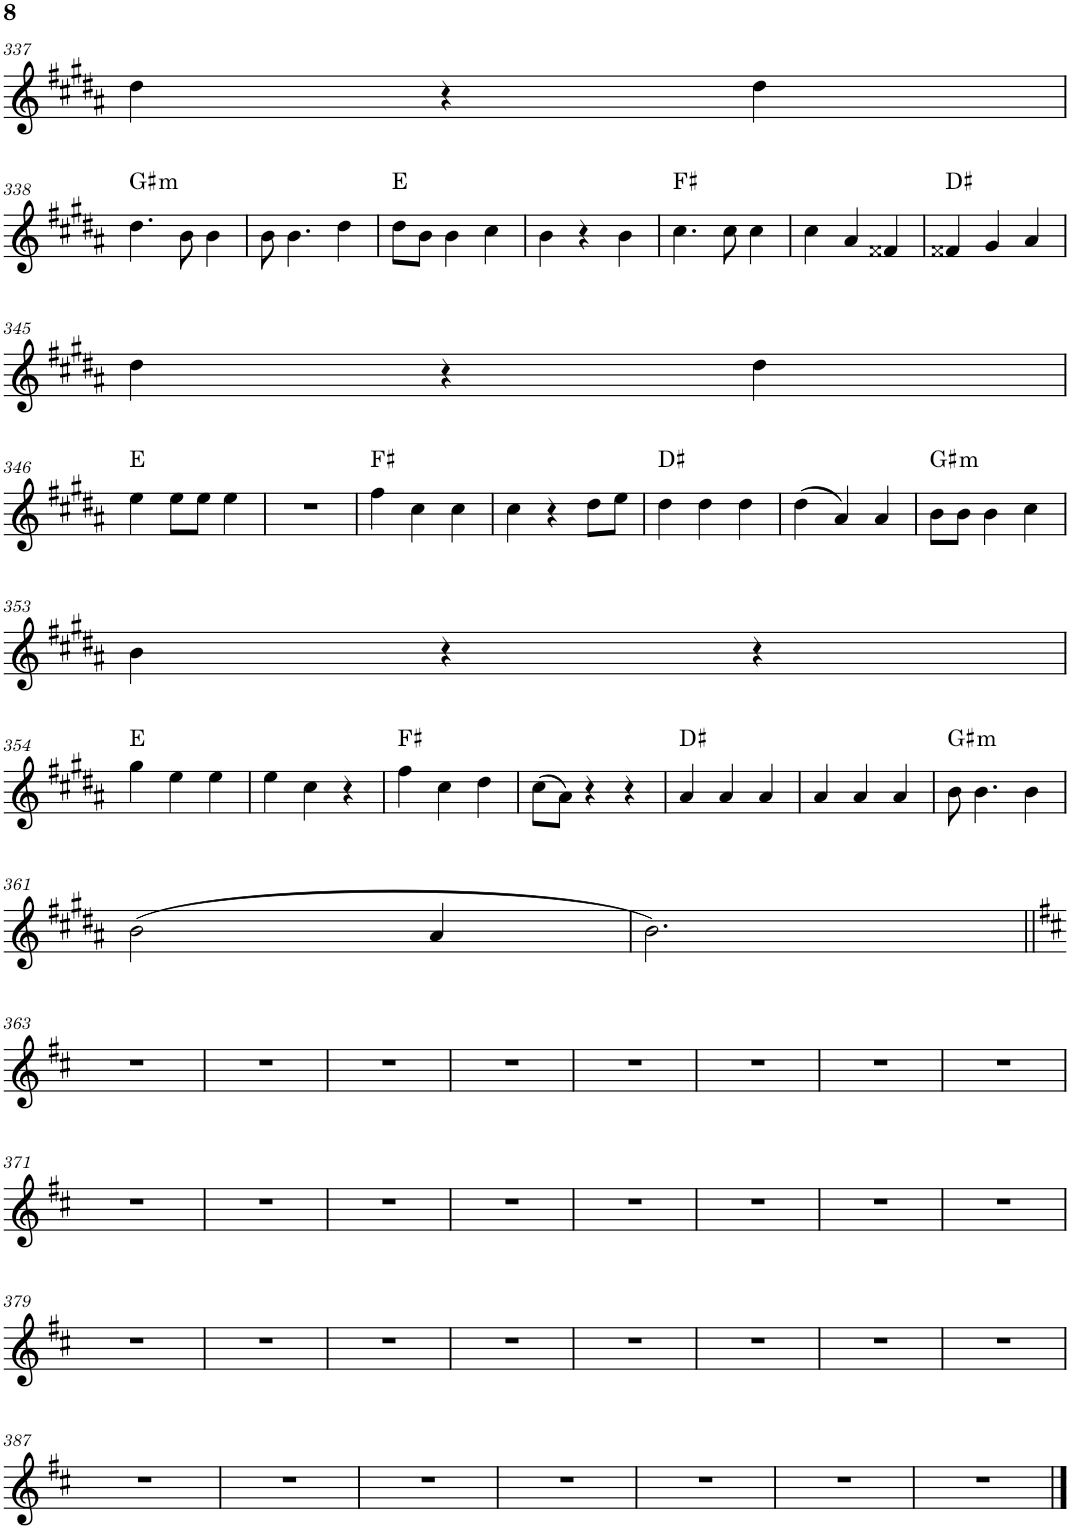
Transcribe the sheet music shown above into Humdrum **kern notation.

**kern	**harte
*part1	*part1
*staff1	*
*I"Piano	*
*I'Pno.	*
!!LO:PB:g=z
*clefG2	*
*Trd1c2	*
*k[f#c#g#d#a#]	*
*M3/4	*
=337	=337
4dd#\	.
4r	.
4dd#\	.
!!LO:LB:g=z
=338	=338
!	!LO:H:kt=m
4.dd#\	G#:min
8b\	.
4b\	.
=339	=339
8b\	.
4.b\	.
4dd#\	.
=340	=340
8dd#\L	E:maj
8b\J	.
4b\	.
4cc#\	.
=341	=341
4b\	.
4r	.
4b\	.
=342	=342
4.cc#\	F#:maj
8cc#\	.
4cc#\	.
=343	=343
4cc#\	.
4a#/	.
4f##X/	.
=344	=344
4f##X/	D#:maj
4g#/	.
4a#/	.
!!LO:LB:g=z
=345	=345
4dd#\	.
4r	.
4dd#\	.
!!LO:LB:g=z
=346	=346
4ee\	E:maj
8ee\L	.
8ee\J	.
4ee\	.
=347	=347
2.r	.
=348	=348
4ff#\	F#:maj
4cc#\	.
4cc#\	.
=349	=349
4cc#\	.
4r	.
8dd#\L	.
8ee\J	.
=350	=350
4dd#\	D#:maj
4dd#\	.
4dd#\	.
=351	=351
(4dd#\	.
4a#/)	.
4a#/	.
=352	=352
!	!LO:H:kt=m
8b\L	G#:min
8b\J	.
4b\	.
4cc#\	.
!!LO:LB:g=z
=353	=353
4b\	.
4r	.
4r	.
!!LO:LB:g=z
=354	=354
4gg#\	E:maj
4ee\	.
4ee\	.
=355	=355
4ee\	.
4cc#\	.
4r	.
=356	=356
4ff#\	F#:maj
4cc#\	.
4dd#\	.
=357	=357
(8cc#\L	.
8a#\J)	.
4r	.
4r	.
=358	=358
4a#/	D#:maj
4a#/	.
4a#/	.
=359	=359
4a#/	.
4a#/	.
4a#/	.
=360	=360
!	!LO:H:kt=m
8b\	G#:min
4.b\	.
4b\	.
!!LO:LB:g=z
=361	=361
(2b\	.
4a#/	.
=362	=362
2.b\)	.
!!LO:LB:g=z
=363||	=363||
*k[f#c#]	*
2.r	.
=364	=364
2.r	.
=365	=365
2.r	.
=366	=366
2.r	.
=367	=367
2.r	.
=368	=368
2.r	.
=369	=369
2.r	.
=370	=370
2.r	.
!!LO:LB:g=z
=371	=371
2.r	.
=372	=372
2.r	.
=373	=373
2.r	.
=374	=374
2.r	.
=375	=375
2.r	.
=376	=376
2.r	.
=377	=377
2.r	.
=378	=378
2.r	.
!!LO:LB:g=z
=379	=379
2.r	.
=380	=380
2.r	.
=381	=381
2.r	.
=382	=382
2.r	.
=383	=383
2.r	.
=384	=384
2.r	.
=385	=385
2.r	.
=386	=386
2.r	.
!!LO:LB:g=z
=387	=387
2.r	.
=388	=388
2.r	.
=389	=389
2.r	.
=390	=390
2.r	.
=391	=391
2.r	.
=392	=392
2.r	.
=393	=393
2.r	.
==	==
*-	*-
